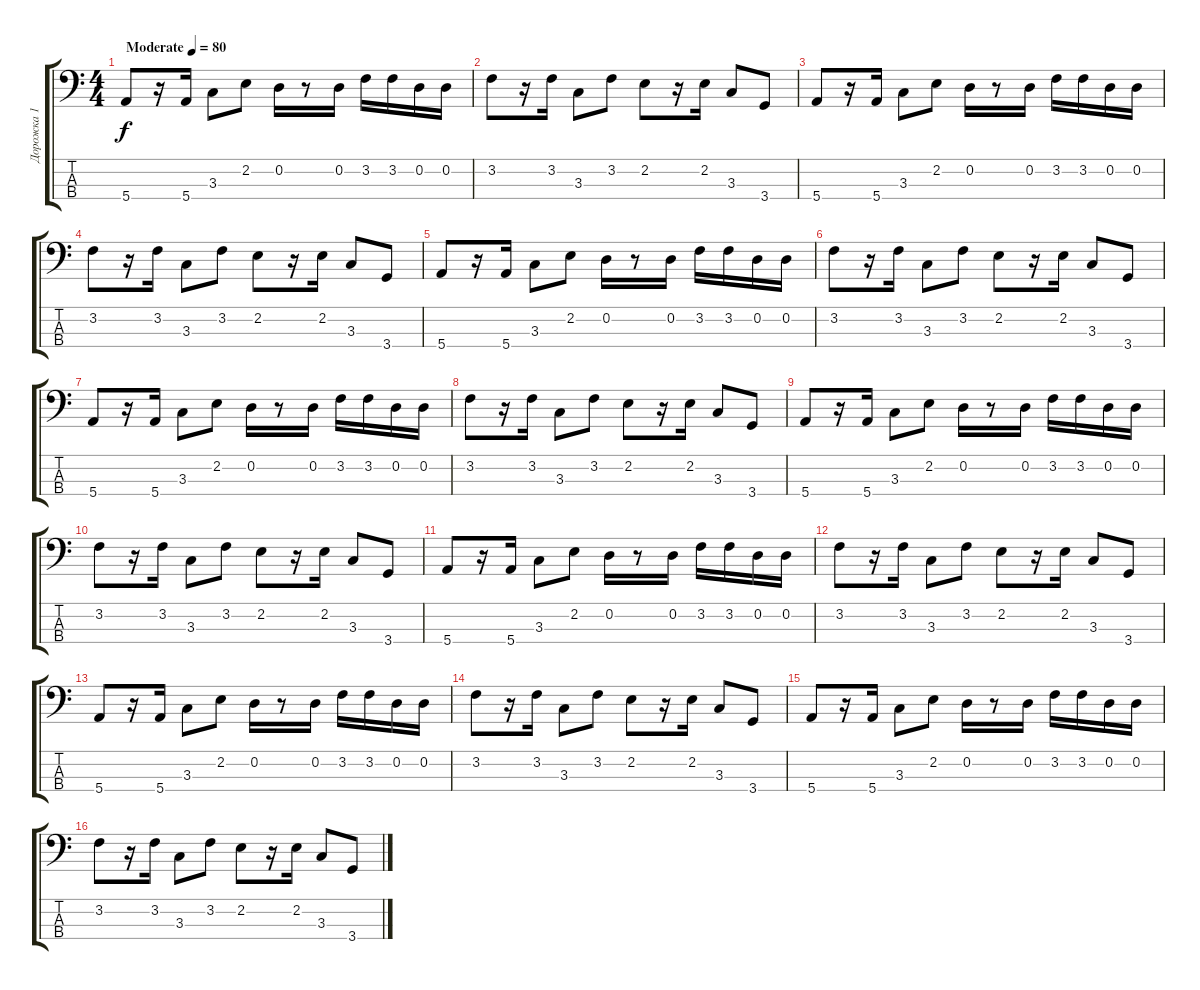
\track ("Дорожка 1" "Дорожка 1") {instrument electricbassfinger}
\staff {score tabs}
\tuning (G2 D2 A1 E1) {hide}
\ts (4 4)
\tempo (80 "Moderate")
\clef f4
\ks c
5.4.8{dy f instrument electricbassfinger} r.16 5.4.16 3.3.8 2.2.8 0.2.16 r.8 0.2.16 3.2.16 3.2.16 0.2.16 0.2.16 |
3.2.8 r.16 3.2.16 3.3.8 3.2.8 2.2.8 r.16 2.2.16 3.3.8 3.4.8 |
5.4.8 r.16 5.4.16 3.3.8 2.2.8 0.2.16 r.8 0.2.16 3.2.16 3.2.16 0.2.16 0.2.16 |
3.2.8 r.16 3.2.16 3.3.8 3.2.8 2.2.8 r.16 2.2.16 3.3.8 3.4.8 |
5.4.8 r.16 5.4.16 3.3.8 2.2.8 0.2.16 r.8 0.2.16 3.2.16 3.2.16 0.2.16 0.2.16 |
3.2.8 r.16 3.2.16 3.3.8 3.2.8 2.2.8 r.16 2.2.16 3.3.8 3.4.8 |
5.4.8 r.16 5.4.16 3.3.8 2.2.8 0.2.16 r.8 0.2.16 3.2.16 3.2.16 0.2.16 0.2.16 |
3.2.8 r.16 3.2.16 3.3.8 3.2.8 2.2.8 r.16 2.2.16 3.3.8 3.4.8 |
5.4.8 r.16 5.4.16 3.3.8 2.2.8 0.2.16 r.8 0.2.16 3.2.16 3.2.16 0.2.16 0.2.16 |
3.2.8 r.16 3.2.16 3.3.8 3.2.8 2.2.8 r.16 2.2.16 3.3.8 3.4.8 |
5.4.8 r.16 5.4.16 3.3.8 2.2.8 0.2.16 r.8 0.2.16 3.2.16 3.2.16 0.2.16 0.2.16 |
3.2.8 r.16 3.2.16 3.3.8 3.2.8 2.2.8 r.16 2.2.16 3.3.8 3.4.8 |
5.4.8 r.16 5.4.16 3.3.8 2.2.8 0.2.16 r.8 0.2.16 3.2.16 3.2.16 0.2.16 0.2.16 |
3.2.8 r.16 3.2.16 3.3.8 3.2.8 2.2.8 r.16 2.2.16 3.3.8 3.4.8 |
5.4.8 r.16 5.4.16 3.3.8 2.2.8 0.2.16 r.8 0.2.16 3.2.16 3.2.16 0.2.16 0.2.16 |
3.2.8 r.16 3.2.16 3.3.8 3.2.8 2.2.8 r.16 2.2.16 3.3.8 3.4.8
